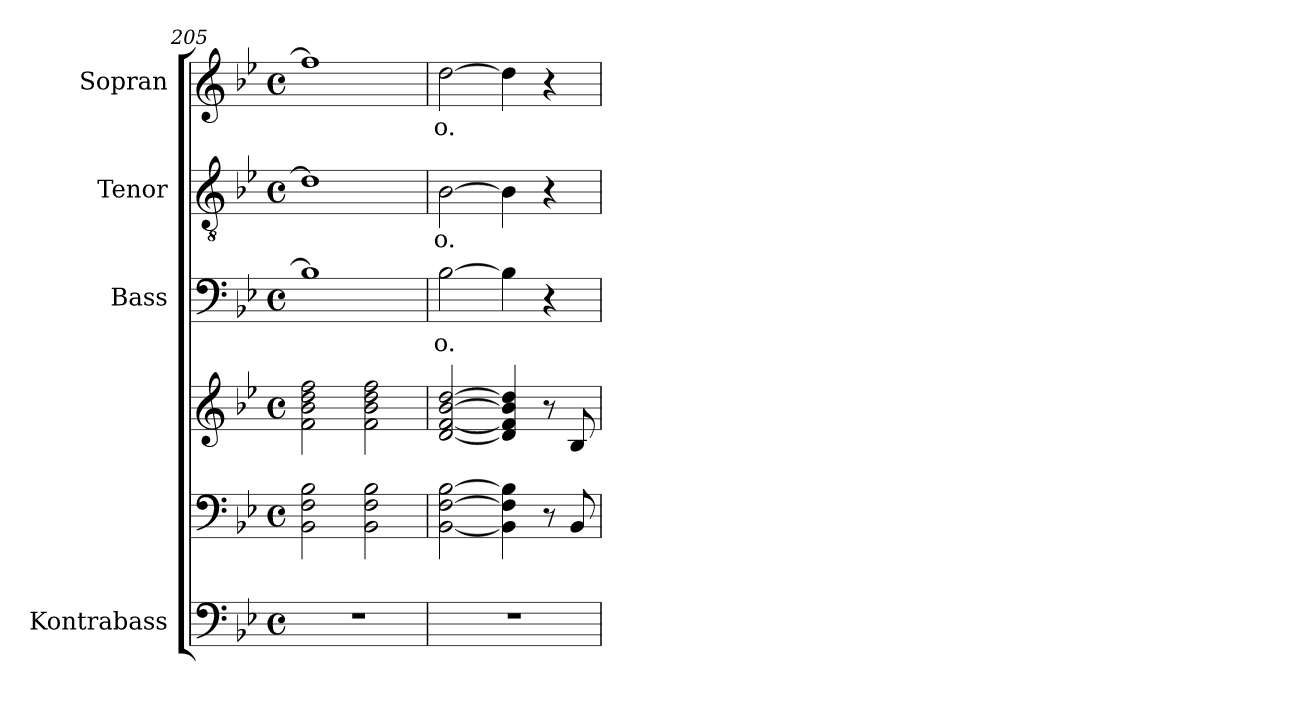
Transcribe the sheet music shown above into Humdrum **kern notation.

**kern	**kern	**kern	**kern	**text	**kern	**text	**kern	**text
*part5	*part4	*part4	*part3	*part3	*part2	*part2	*part1	*part1
*staff6	*staff5	*staff4	*staff3	*staff3	*staff2	*staff2	*staff1	*staff1
*I"Kontrabass	*	*	*I"Bass	*	*I"Tenor	*	*I"Sopran	*
*I'Kb.	*	*	*I'B.	*	*I'T.	*	*I'S.	*
*clefF4	*clefF4	*clefG2	*clefF4	*	*clefGv2	*	*clefG2	*
*ITrd7c12	*	*	*	*	*	*	*	*
*k[b-e-]	*k[b-e-]	*k[b-e-]	*k[b-e-]	*	*k[b-e-]	*	*k[b-e-]	*
*B-:	*B-:	*B-:	*B-:	*	*B-:	*	*B-:	*
*M4/4	*M4/4	*M4/4	*M4/4	*	*M4/4	*	*M4/4	*
*met(c)	*met(c)	*met(c)	*met(c)	*	*met(c)	*	*met(c)	*
=205	=205	=205	=205	=205	=205	=205	=205	=205
1r	2BB-\ 2F\ 2B-\	2f\ 2b-\ 2dd\ 2ff\	1B-]	.	1d]	.	1ff]	.
.	2BB-\ 2F\ 2B-\	2f\ 2b-\ 2dd\ 2ff\	.	.	.	.	.	.
=206	=206	=206	=206	=206	=206	=206	=206	=206
!	!	!	!	!LO:LY:b	!	!LO:LY:b	!	!LO:LY:b
1r	[2BB-\ [2F\ [2B-\	[2d/ [2f/ [2b-/ [2dd/	[2B-\	-o.	[2B-\	-o.	[2dd\	-o.
.	4BB-\] 4F\] 4B-\]	4d/] 4f/] 4b-/] 4dd/]	4B-\]	.	4B-\]	.	4dd\]	.
.	8r	8r	4r	.	4r	.	4r	.
.	8BB-/	8B-/	.	.	.	.	.	.
=	=	=	=	=	=	=	=	=
*-	*-	*-	*-	*-	*-	*-	*-	*-
